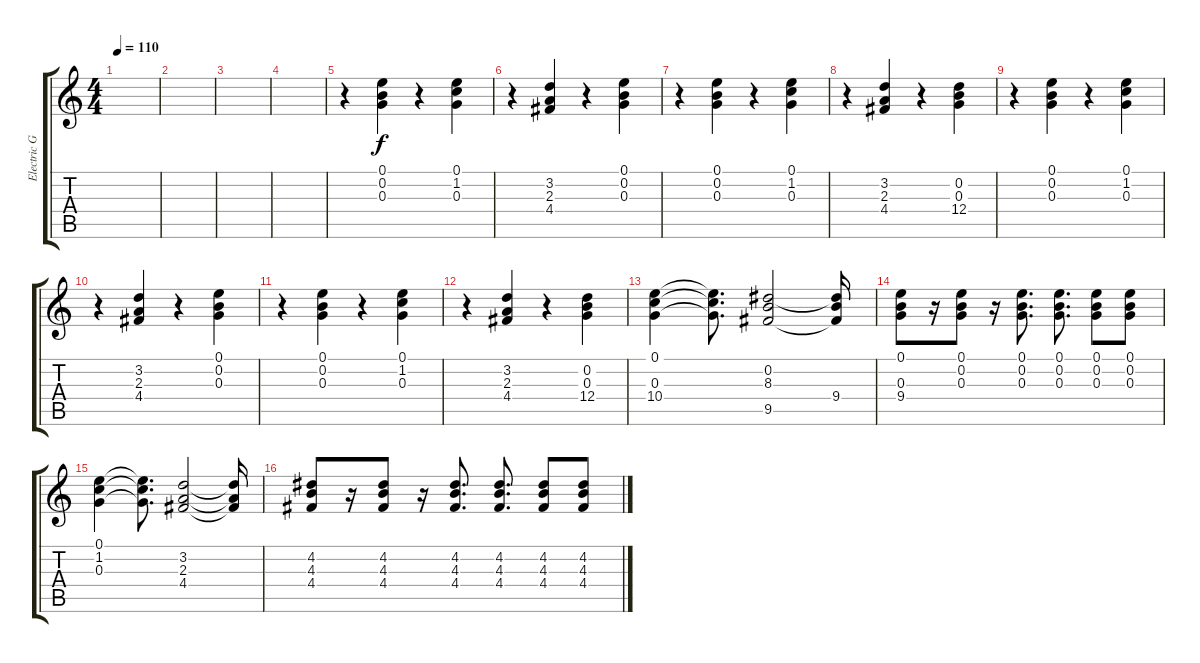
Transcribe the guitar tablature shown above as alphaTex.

\track ("Electric Guitar (Clean)" "Electric G") {instrument electricguitarclean}
\staff {score tabs}
\tuning (E4 B3 G3 D3 A2 E2) {hide}
\ts (4 4)
\tempo 110
\clef g2
\ks c
|
|
|
|
r.4 (0.1 0.2 0.3).4 r.4 (0.1 1.2 0.3).4 |
r.4 (3.2 2.3 4.4).4 r.4 (0.1 0.2 0.3).4 |
r.4 (0.1 0.2 0.3).4 r.4 (0.1 1.2 0.3).4 |
r.4 (3.2 2.3 4.4).4 r.4 (0.2 0.3 12.4).4 |
r.4 (0.1 0.2 0.3).4 r.4 (0.1 1.2 0.3).4 |
r.4 (3.2 2.3 4.4).4 r.4 (0.1 0.2 0.3).4 |
r.4 (0.1 0.2 0.3).4 r.4 (0.1 1.2 0.3).4 |
r.4 (3.2 2.3 4.4).4 r.4 (0.2 0.3 12.4).4 |
(0.1 0.3 10.4).4 (0.1{t} 0.3{t} 10.4{t}).8{d} (0.2 8.3 9.5).2 (8.3{t} 9.4 9.5{t}).16 |
(0.1 0.3 9.4).8 r.16 (0.1 0.2 0.3).8 r.16 (0.1 0.2 0.3).8{d} (0.1 0.2 0.3).8{d} (0.1 0.2 0.3).8 (0.1 0.2 0.3).8 |
(0.1 1.2 0.3).4 (0.1{t} 1.2{t} 0.3{t}).8{d} (3.2 2.3 4.4).2 (3.2{t} 2.3{t} 4.4{t}).16 |
(4.2 4.3 4.4).8 r.16 (4.2 4.3 4.4).8 r.16 (4.2 4.3 4.4).8{d} (4.2 4.3 4.4).8{d} (4.2 4.3 4.4).8 (4.2 4.3 4.4).8
